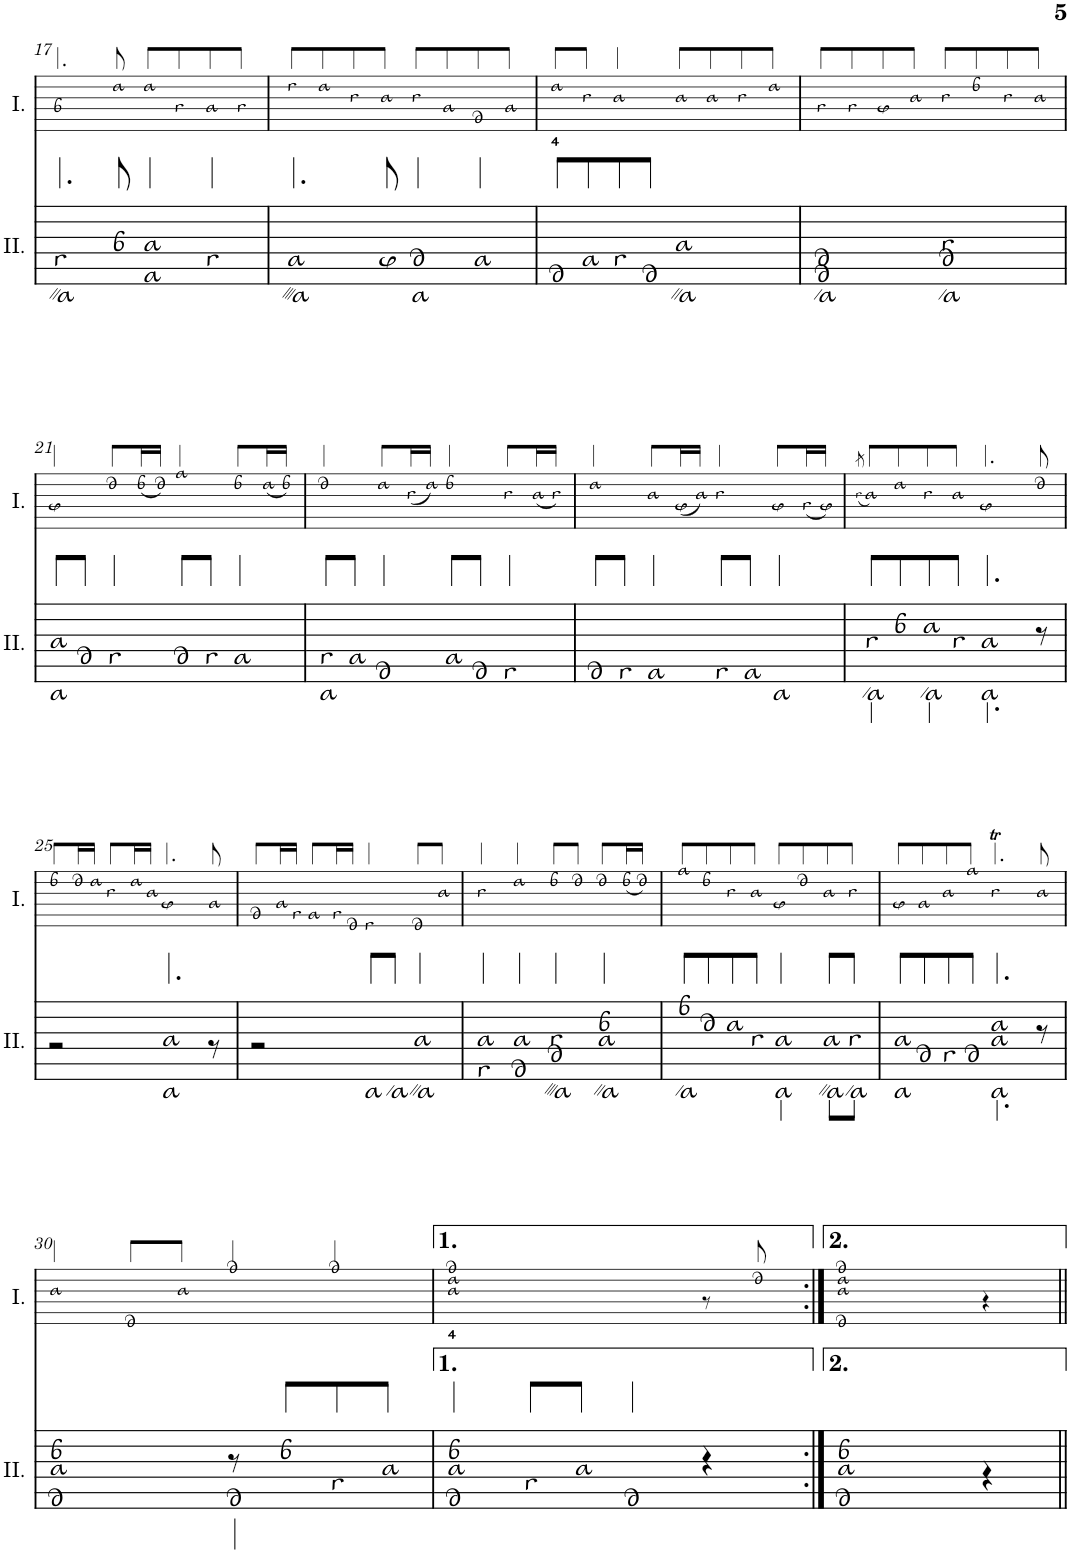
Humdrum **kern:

**kern	**kern	**kern	**kern
*part2	*part2	*part1	*part1
*staff4	*staff3	*staff2	*staff1
*I"II.	*	*I"I.	*
*I'II.	*	*I'I.	*
!!LO:PB:g=z
*	*clefGv2	*	*clefGv2
*k[f#]	*k[f#]	*k[f#]	*k[f#]
*M4/4	*M4/4	*M4/4	*M4/4
=17	=17	=17	=17
*^	*^	*	*
4.BB/	2BBB	4.BB	2BBB	4.D#X/	4.D#X
8D#X/	.	8D#X	.	8B/	8B
4Dn/	2EE	4Dn	2EE	8B/L	8B/L
.	.	.	.	8E/	8E/J
4BB/	.	4BB	.	8Dn/	8Dn/L
.	.	.	.	8E/J	8E/J
=18	=18	=18	=18	=18	=18
4.AA/	2AAA	4.AA	2AAA	8c#X/L	8c#X\L
.	.	.	.	8B/	8B\J
.	.	.	.	8A/	8A/L
8C#X/	.	8C#X	.	8G/J	8G/J
4Cn/	2DD	4Cn	2DD	8A/L	8A/L
.	.	.	.	8D/	8D/J
4AA/	.	4AA	.	8Cn/	8Cn/L
.	.	.	.	8D/J	8D/J
*v	*v	*	*	*	*
*	*v	*v	*	*
=19	=19	=19	=19
*	*	*^	*^
8GG/L	8GG/L	8B/L	1GGG	8B/L	1GGG
8AA/	8AA/J	8A/J	.	8A/J	.
8BB/	8BB/L	4G/	.	4G	.
8GG/J	8GG/J	.	.	.	.
2BBB 2D	2BBB 2D	8G/L	.	8G/L	.
.	.	8G/	.	8G/J	.
.	.	8A/	.	8A/L	.
.	.	8B/J	.	8B/J	.
*	*	*v	*v	*	*
*	*	*	*v	*v
=20	=20	=20	=20
2CC 2GG 2C	2CC 2GG 2C	8E/L	8E/L
.	.	8E/	8E/J
.	.	8F#/	8F#/L
.	.	8G/J	8G/J
2CC 2C 2E	2CC 2C 2E	8A/L	8A\L
.	.	8c/	8c\J
.	.	8A/	8A/L
.	.	8G/J	8G/J
!!LO:LB:g=z
=21	=21	=21	=21
*^	*^	*	*
8D/L	1DD	8D/L	1DD	4F#/	4F#
8C/J	.	8C/J	.	.	.
4BB/	.	4BB	.	8d/L	8d\L
.	.	.	.	16c/L	(16c\L
.	.	.	.	16d/JJ	16d\JJ)
8C/L	.	8C/L	.	4e/	4e
8BB/J	.	8BB/J	.	.	.
4AA/	.	4AA	.	8c/L	8c\L
.	.	.	.	16B/L	(16B\L
.	.	.	.	16c/JJ	16c\JJ)
=22	=22	=22	=22	=22	=22
8BB/L	1DD	8BB/L	1DD	4d/	4d
8AA/J	.	8AA/J	.	.	.
4GG/	.	4GG	.	8B/L	8B\L
.	.	.	.	16A/L	(16A\L
.	.	.	.	16B/JJ	16B\JJ)
8AA/L	.	8AA/L	.	4c/	4c
8GG/J	.	8GG/J	.	.	.
4FF#/	.	4FF#	.	8A/L	8A/L
.	.	.	.	16G/L	(16G/L
.	.	.	.	16A/JJ	16A/JJ)
*v	*v	*	*	*	*
*	*v	*v	*	*
=23	=23	=23	=23
8GG/L	8GG/L	4B/	4B
8FF#/J	8FF#/J	.	.
4EE/	4EE	8G/L	8G/L
.	.	16F#/L	(16F#/L
.	.	16G/JJ	16G/JJ)
8FF#/L	8FF#/L	4A/	4A
8EE/J	8EE/J	.	.
4DD/	4DD	8F#/L	8F#/L
.	.	16E/L	(16E/L
.	.	16F#/JJ	16F#/JJ)
=24	=24	=24	=24
.	.	8qA/	(8qA
*^	*^	*	*
8E/L	4CC\	8E/L	4CC	8G/L	8G/L)
8G/	.	8G/J	.	8B/	8B/J
8F#/	4CC\	8F#/L	4CC	8A/	8A/L
8E/J	.	8E/J	.	8G/J	8G/J
4.D/	4.DD\	4.D	4.DD	4.F#/	4.F#
8r	8ryy	8r	8ryy	8d/	8d
*v	*v	*	*	*	*
*	*v	*v	*	*
!!LO:LB:g=z
=25	=25	=25	=25
2r	2r	8c/L	8c\L
.	.	16d/L	16d\L
.	.	16B/JJ	16B\JJ
.	.	8A/L	8A/L
.	.	16B/L	16B/L
.	.	16G/JJ	16G/JJ
4.DD/ 4.D/	4.DD 4.D	4.F#/	4.F#
8r	8r	8D/	8D
=26	=26	=26	=26
2r	2r	8C/L	8C/L
.	.	16D/L	16D/L
.	.	16BB/JJ	16BB/JJ
.	.	8AA/L	8AA/L
.	.	16BB/L	16BB/L
.	.	16GG/JJ	16GG/JJ
8DD/L	8DD/L	4FF#/	4FF#
8CC/J	8CC/J	.	.
4BBB/ 4D/	4BBB 4D	8GG/L	8GG/L
.	.	8G/J	8G/J
=27	=27	=27	=27
4FF#/ 4D/	4FF# 4D	4A/	4A
4GG/ 4D/	4GG 4D	4B/	4B
4AAA/ 4C/ 4E/	4AAA 4C 4E	8c/L	8c\L
.	.	8d/J	8d\J
4BBB/ 4D/ 4G/	4BBB 4D 4G	8d/L	8d\L
.	.	16c/L	(16c\L
.	.	16d/JJ	16d\JJ)
=28	=28	=28	=28
*^	*^	*	*
8c/L	2CC	8c\L	2CC	8e/L	8e\L
8A/	.	8A\J	.	8c/	8c\J
8F#/	.	8F#/L	.	8A/	8A/L
8E/J	.	8E/J	.	8G/J	8G/J
4D/	4DD\	4D	4DD	8F#/L	8F#/L
.	.	.	.	8d/	8d/J
8D/L	8BBB\L	8D/L	8BBB/L	8G/	8G/L
8E/J	8CC\J	8E/J	8CC/J	8A/J	8A/J
=29	=29	=29	=29	=29	=29
8D/L	2DD	8D/L	2DD	8F#/L	8F#/L
8C/	.	8C/J	.	8D/	8D/J
8BB/	.	8BB/L	.	8G/	8G\L
8C/J	.	8C/J	.	8e/J	8e\J
4.D/ 4.F#/	4.DD\	4.D 4.F#	4.DD	4.AT/	4.AT
8r	8ryy	8r	8ryy	8G/	8G
!!LO:LB:g=z
=30	=30	=30	=30	=30	=30
2GG 2D 2G	2ryy	2GG 2D 2G	2ryy	4G/	4G
.	.	.	.	8GG/L	8GG/L
.	.	.	.	8G/J	8G/J
8r	4GG\	8r	4GG	4g/	4g
8G/L	.	8G	.	.	.
8BB/	4ryy	8BB/L	4ryy	4g/	4g
8D/J	.	8D/J	.	.	.
=31	=31	=31	=31	=31	=31
4GG/	2.D 2.G	4GG	2.D 2.G	2.GGG 2.G 2.B 2.g	2.GGG 2.G 2.B 2.g
8BB/L	.	8BB/L	.	.	.
8D/J	.	8D/J	.	.	.
4GG/	.	4GG	.	.	.
4r	4ryy	4r	4ryy	8r	8r
.	.	.	.	8d/	8d
*v	*v	*	*	*	*
*	*v	*v	*	*
=32:|!	=32:|!	=32:|!	=32:|!
2.GG 2.D 2.G	2.GG 2.D 2.G	2.GG 2.G 2.B 2.g	2.GG 2.G 2.B 2.g
4r	4r	4r	4r
=||	=||	=||	=||
*-	*-	*-	*-
